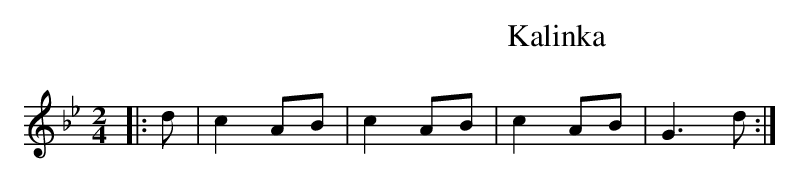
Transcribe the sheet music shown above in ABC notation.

X:1
T:Kalinka
M:2/4
L:1/8
K:Gm
|: d | c2 AB | c2 AB | c2 AB | G3 d :|
